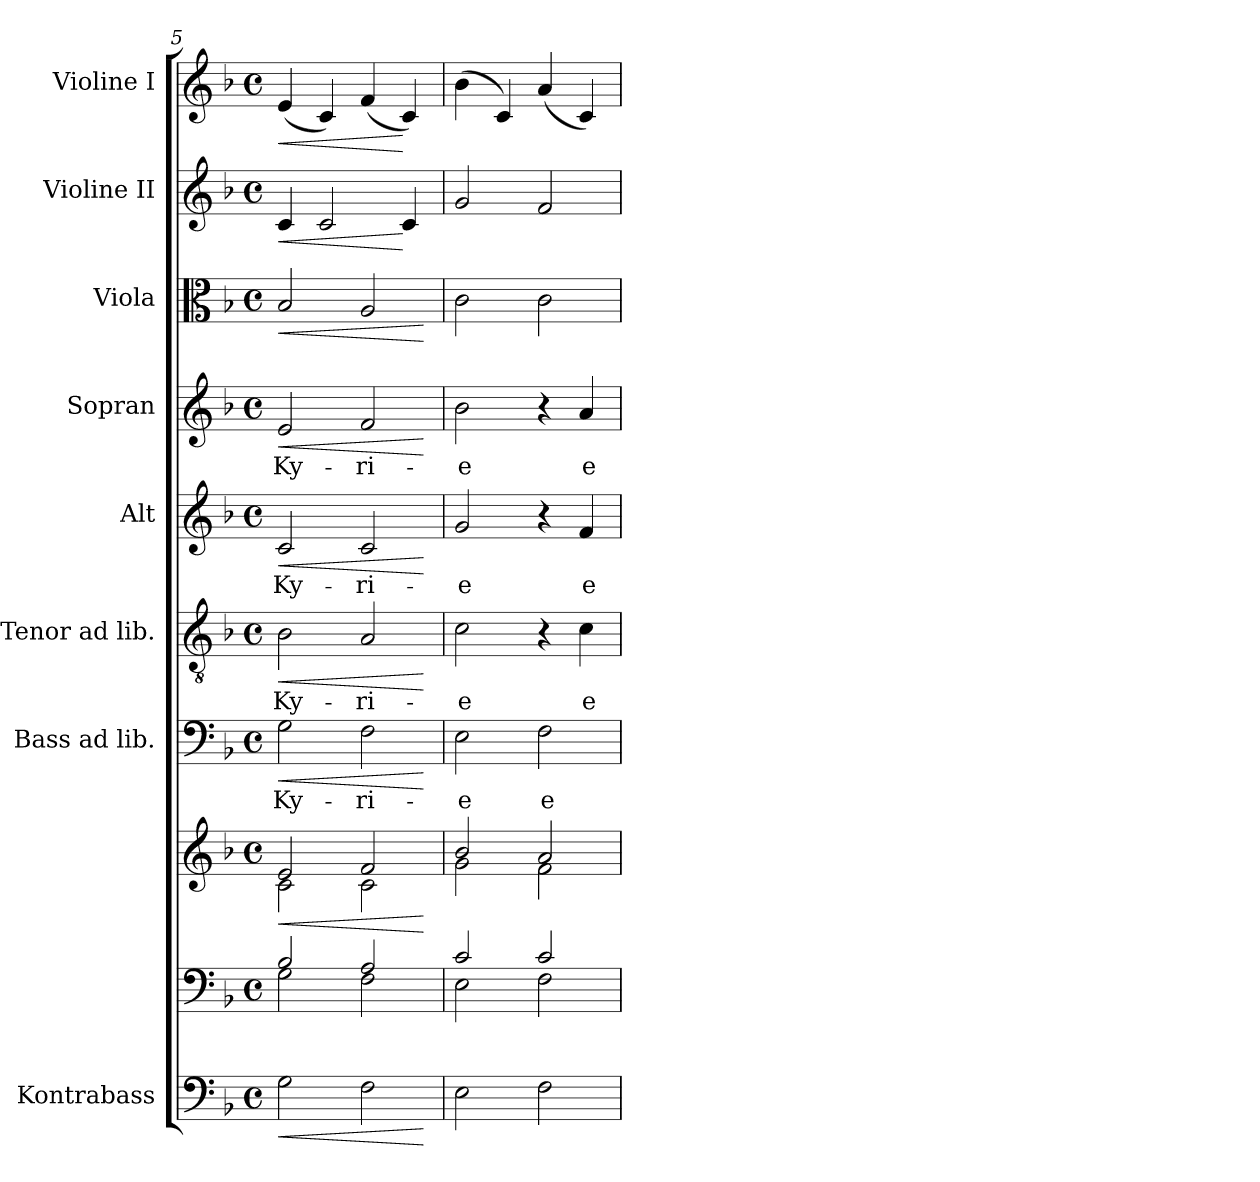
**kern	**dynam	**kern	**kern	**dynam	**kern	**text	**dynam	**kern	**text	**dynam	**kern	**text	**dynam	**kern	**text	**dynam	**kern	**dynam	**kern	**dynam	**kern	**dynam
*part9	*part9	*part8	*part8	*part8	*part7	*part7	*part7	*part6	*part6	*part6	*part5	*part5	*part5	*part4	*part4	*part4	*part3	*part3	*part2	*part2	*part1	*part1
*staff10	*staff10	*staff9	*staff8	*staff8/9	*staff7	*staff7	*staff7	*staff6	*staff6	*staff6	*staff5	*staff5	*staff5	*staff4	*staff4	*staff4	*staff3	*staff3	*staff2	*staff2	*staff1	*staff1
*I"Kontrabass	*	*	*	*	*I"Bass ad lib.	*	*	*I"Tenor ad lib.	*	*	*I"Alt	*	*	*I"Sopran	*	*	*I"Viola	*	*I"Violine II	*	*I"Violine I	*
*I'Kb.	*	*	*	*	*I'B.	*	*	*I'T.	*	*	*I'A.	*	*	*I'S.	*	*	*I'Vla.	*	*I'Vl. II	*	*I'Vl. I	*
*clefF4	*	*clefF4	*clefG2	*	*clefF4	*	*	*clefGv2	*	*	*clefG2	*	*	*clefG2	*	*	*clefC3	*	*clefG2	*	*clefG2	*
*ITrd7c12	*	*	*	*	*	*	*	*	*	*	*	*	*	*	*	*	*	*	*	*	*	*
*k[b-]	*	*k[b-]	*k[b-]	*	*k[b-]	*	*	*k[b-]	*	*	*k[b-]	*	*	*k[b-]	*	*	*k[b-]	*	*k[b-]	*	*k[b-]	*
*F:	*	*F:	*F:	*	*F:	*	*	*F:	*	*	*F:	*	*	*F:	*	*	*F:	*	*F:	*	*F:	*
*M4/4	*	*M4/4	*M4/4	*	*M4/4	*	*	*M4/4	*	*	*M4/4	*	*	*M4/4	*	*	*M4/4	*	*M4/4	*	*M4/4	*
*met(c)	*	*met(c)	*met(c)	*	*met(c)	*	*	*met(c)	*	*	*met(c)	*	*	*met(c)	*	*	*met(c)	*	*met(c)	*	*met(c)	*
=5	=5	=5	=5	=5	=5	=5	=5	=5	=5	=5	=5	=5	=5	=5	=5	=5	=5	=5	=5	=5	=5	=5
!	!LO:HP:b	!	!	!LO:HP:b	!	!LO:LY:b	!LO:HP:b	!	!LO:LY:b	!LO:HP:b	!	!LO:LY:b	!LO:HP:b	!	!LO:LY:b	!LO:HP:b	!	!LO:HP:b	!	!LO:HP:b	!	!LO:HP:b
*	*	*^	*^	*	*	*	*	*	*	*	*	*	*	*	*	*	*	*	*	*	*	*
2GG\	<	2B-/	2G\	2e/	2c\	<	2G\	Ky-	<	2B-\	Ky-	<	2c/	Ky-	<	2e/	Ky-	<	2B-/	<	4c/	<	(<4e/	<
.	.	.	.	.	.	.	.	.	.	.	.	.	.	.	.	.	.	.	.	.	2c/	.	4c/)	.
!	!	!	!	!	!	!	!	!LO:LY:b	!	!	!LO:LY:b	!	!	!LO:LY:b	!	!	!LO:LY:b	!	!	!	!	!	!	!
2FF\	.	2A/	2F\	2f/	2c\	.	2F\	-ri-	.	2A/	-ri-	.	2c/	-ri-	.	2f/	-ri-	.	2A/	.	.	.	(<4f/	.
.	.	.	.	.	.	.	.	.	.	.	.	.	.	.	.	.	.	.	.	.	4c/	[	4c/)	[
*	*	*v	*v	*	*	*	*	*	*	*	*	*	*	*	*	*	*	*	*	*	*	*	*	*
*	*	*	*v	*v	*	*	*	*	*	*	*	*	*	*	*	*	*	*	*	*	*	*	*
.	[	.	.	[	.	.	[	.	.	[	.	.	[	.	.	[	.	[	.	.	.	.
=6	=6	=6	=6	=6	=6	=6	=6	=6	=6	=6	=6	=6	=6	=6	=6	=6	=6	=6	=6	=6	=6	=6
*	*	*^	*^	*	*	*	*	*	*	*	*	*	*	*	*	*	*	*	*	*	*	*
!	!	!	!	!	!	!	!	!LO:LY:b	!	!	!LO:LY:b	!	!	!LO:LY:b	!	!	!LO:LY:b	!	!	!	!	!	!	!
2EE\	.	2c/	2E\	2b-/	2g\	.	2E\	-e	.	2c\	-e	.	2g/	-e	.	2b-\	-e	.	2c\	.	2g/	.	(>4b-\	.
.	.	.	.	.	.	.	.	.	.	.	.	.	.	.	.	.	.	.	.	.	.	.	4c/)	.
!	!	!	!	!	!	!	!	!LO:LY:b	!	!	!	!	!	!	!	!	!	!	!	!	!	!	!	!
2FF\	.	2c/	2F\	2a/	2f\	.	2F\	e-	.	4r	.	.	4r	.	.	4r	.	.	2c\	.	2f/	.	(<4a/	.
!	!	!	!	!	!	!	!	!	!	!	!LO:LY:b	!	!	!LO:LY:b	!	!	!LO:LY:b	!	!	!	!	!	!	!
.	.	.	.	.	.	.	.	.	.	4c\	e-	.	4f/	e-	.	4a/	e-	.	.	.	.	.	4c/)	.
*	*	*v	*v	*	*	*	*	*	*	*	*	*	*	*	*	*	*	*	*	*	*	*	*	*
*	*	*	*v	*v	*	*	*	*	*	*	*	*	*	*	*	*	*	*	*	*	*	*	*
=	=	=	=	=	=	=	=	=	=	=	=	=	=	=	=	=	=	=	=	=	=	=
*-	*-	*-	*-	*-	*-	*-	*-	*-	*-	*-	*-	*-	*-	*-	*-	*-	*-	*-	*-	*-	*-	*-
